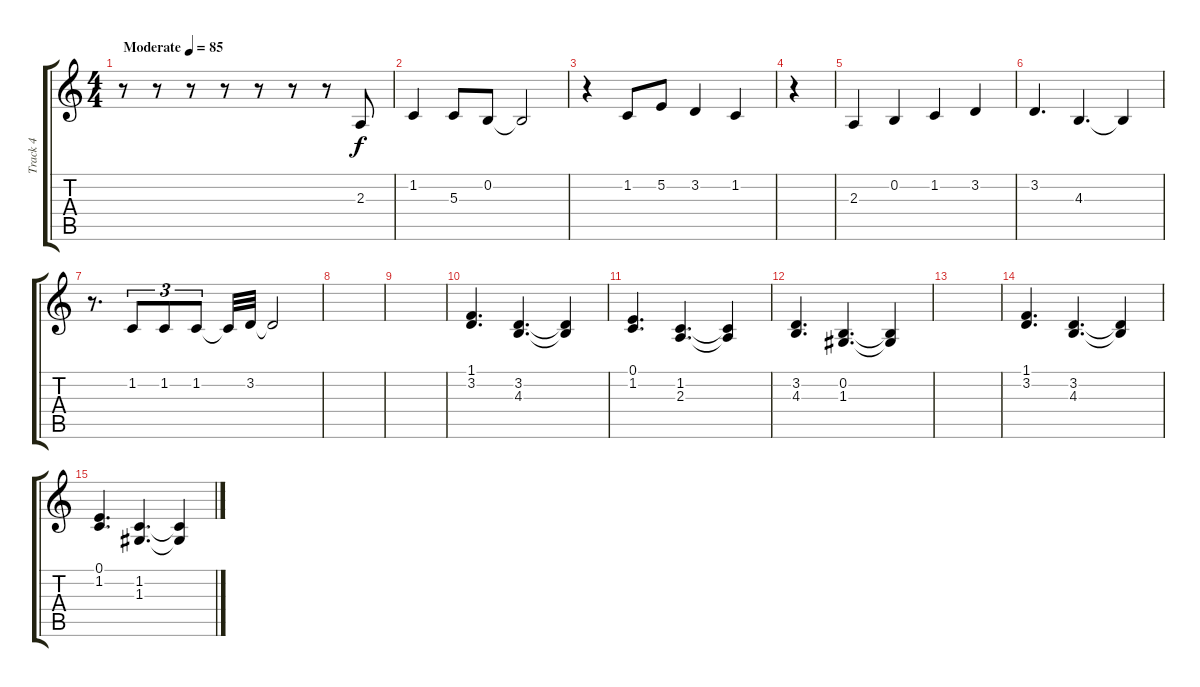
\track ("Track 4" "Track 4") {instrument lead6voice}
\staff {score tabs}
\tuning (E4 B3 G3 D3 A2 E2) {hide}
\ts (4 4)
\tempo (85 "Moderate")
\clef g2
\ks c
r.8{dy f instrument lead6voice} r.8 r.8 r.8 r.8 r.8 r.8 2.3.8 |
1.2.4 5.3.8 0.2.8 0.2{t}.2 |
r.4 1.2.8 5.2.8 3.2.4 1.2.4 |
r.4 |
2.3.4 0.2.4 1.2.4 3.2.4 |
3.2.4{d} 4.3.4{d} 4.3{t}.4 |
r.8{d} 1.2.8{tu (3 2)} 1.2.8{tu (3 2)} 1.2.8{tu (3 2)} 1.2{t}.32 3.2.32 3.2{t}.2 |
|
|
(1.1 3.2).4{d} (3.2 4.3).4{d} (3.2{t} 4.3{t}).4 |
(0.1 1.2).4{d} (1.2 2.3).4{d} (1.2{t} 2.3{t}).4 |
(3.2 4.3).4{d} (0.2 1.3).4{d} (0.2{t} 1.3{t}).4 |
|
(1.1 3.2).4{d} (3.2 4.3).4{d} (3.2{t} 4.3{t}).4 |
(0.1 1.2).4{d} (1.2 1.3).4{d} (1.2{t} 1.3{t}).4
